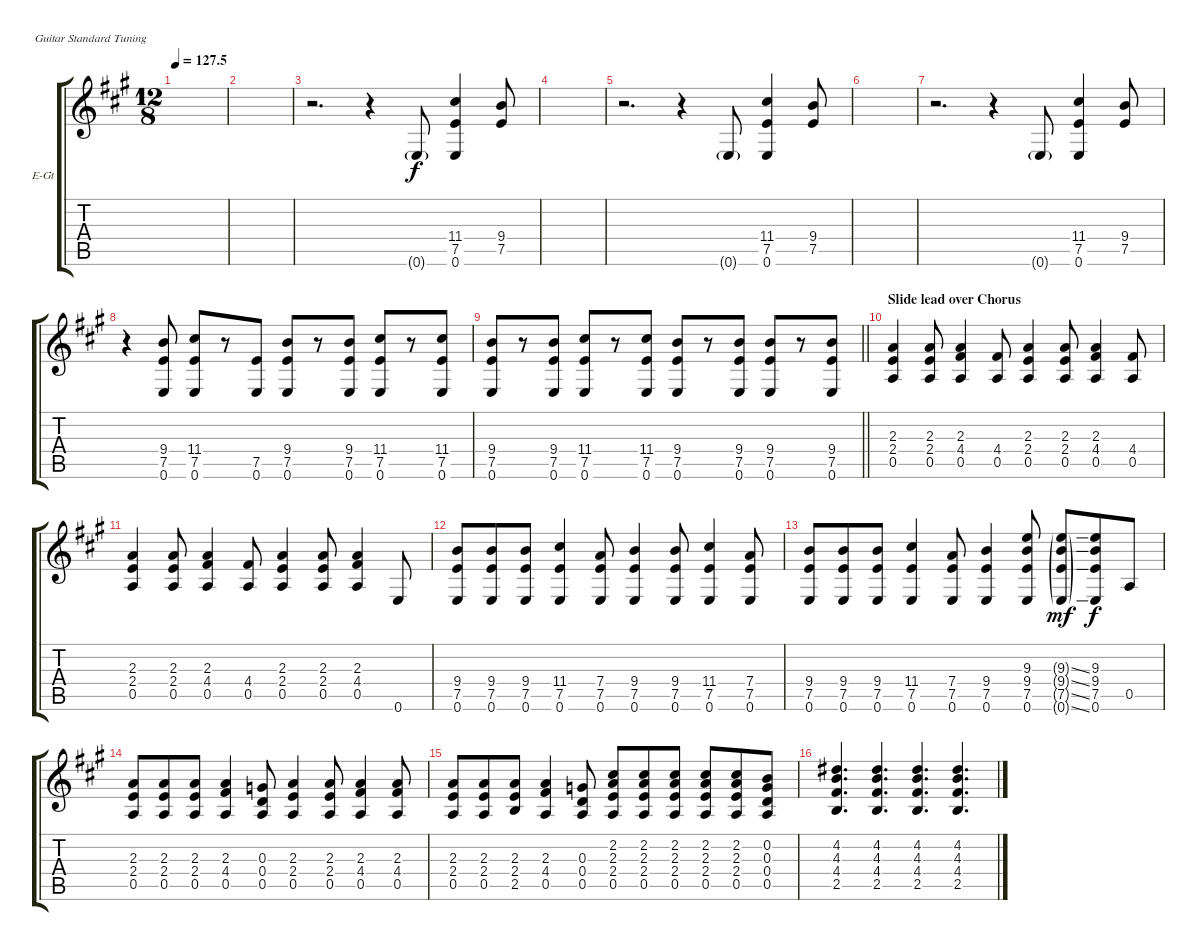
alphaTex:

\bracketExtendMode groupsimilarinstruments
\firstSystemTrackNameOrientation horizontal
\otherSystemsTrackNameOrientation horizontal
\track ("Guitar 1" "E-Gt") {instrument overdrivenguitar}
\staff {score tabs}
\tuning (E4 B3 G3 D3 A2 E2)
\ts (12 8)
\tempo
127.5
\accidentals auto
\clef g2
\ottava regular
\simile none
\ks a
|
|
r.2{d} r.4 0.6{g}.8 (11.4 7.5 0.6).4 (9.4 7.5).8 |
|
r.2{d} r.4 0.6{g}.8 (11.4 7.5 0.6).4 (9.4 7.5).8 |
|
r.2{d} r.4 0.6{g}.8 (11.4 7.5 0.6).4 (9.4 7.5).8 |
r.4 (9.4 7.5 0.6).8 (11.4 7.5 0.6).8 r.8 (7.5 0.6).8 (9.4 7.5 0.6).8 r.8 (9.4 7.5 0.6).8 (11.4 7.5 0.6).8 r.8 (11.4 7.5 0.6).8 |
\barLineRight lightlight
(9.4 7.5 0.6).8 r.8 (9.4 7.5 0.6).8 (11.4 7.5 0.6).8 r.8 (11.4 7.5 0.6).8 (9.4 7.5 0.6).8 r.8 (9.4 7.5 0.6).8 (9.4 7.5 0.6).8 r.8 (9.4 7.5 0.6).8 |
\section ("" "Slide lead over Chorus")
(2.3 2.4 0.5).4 (2.3 2.4 0.5).8 (2.3 4.4 0.5).4 (4.4 0.5).8 (2.3 2.4 0.5).4 (2.3 2.4 0.5).8 (2.3 4.4 0.5).4 (4.4 0.5).8 |
(2.3 2.4 0.5).4 (2.3 2.4 0.5).8 (2.3 4.4 0.5).4 (4.4 0.5).8 (2.3 2.4 0.5).4 (2.3 2.4 0.5).8 (2.3 4.4 0.5).4 0.6.8 |
(9.4 7.5 0.6).8 (9.4 7.5 0.6).8 (9.4 7.5 0.6).8 (11.4 7.5 0.6).4 (7.4 7.5 0.6).8 (9.4 7.5 0.6).4 (9.4 7.5 0.6).8 (11.4 7.5 0.6).4 (7.4 7.5 0.6).8 |
(9.4 7.5 0.6).8 (9.4 7.5 0.6).8 (9.4 7.5 0.6).8 (11.4 7.5 0.6).4 (7.4 7.5 0.6).8 (9.4 7.5 0.6).4 (9.3 9.4 7.5 0.6).8 (9.3{ss g} 9.4{ss g} 7.5{ss g} 0.6{ss g}).8{dy mf} (9.3 9.4 7.5 0.6).8{dy f} 0.5.8 |
(2.3 2.4 0.5).8 (2.3 2.4 0.5).8 (2.3 2.4 0.5).8 (2.3 4.4 0.5).4 (0.3 0.4 0.5).8 (2.3 2.4 0.5).4 (2.3 2.4 0.5).8 (2.3 4.4 0.5).4 (2.3 4.4 0.5).8 |
(2.3 2.4 0.5).8 (2.3 2.4 0.5).8 (2.3 2.4 2.5).8 (2.3 4.4 0.5).4 (0.3 0.4 0.5).8 (2.2 2.3 2.4 0.5).8 (2.2 2.3 2.4 0.5).8 (2.2 2.3 2.4 0.5).8 (2.2 2.3 2.4 0.5).8 (2.2 2.3 2.4 0.5).8 (0.2 0.3 0.4 0.5).8 |
(4.2 4.3 4.4 2.5).4{d} (4.2 4.3 4.4 2.5).4{d} (4.2 4.3 4.4 2.5).4{d} (4.2 4.3 4.4 2.5).4{d}
